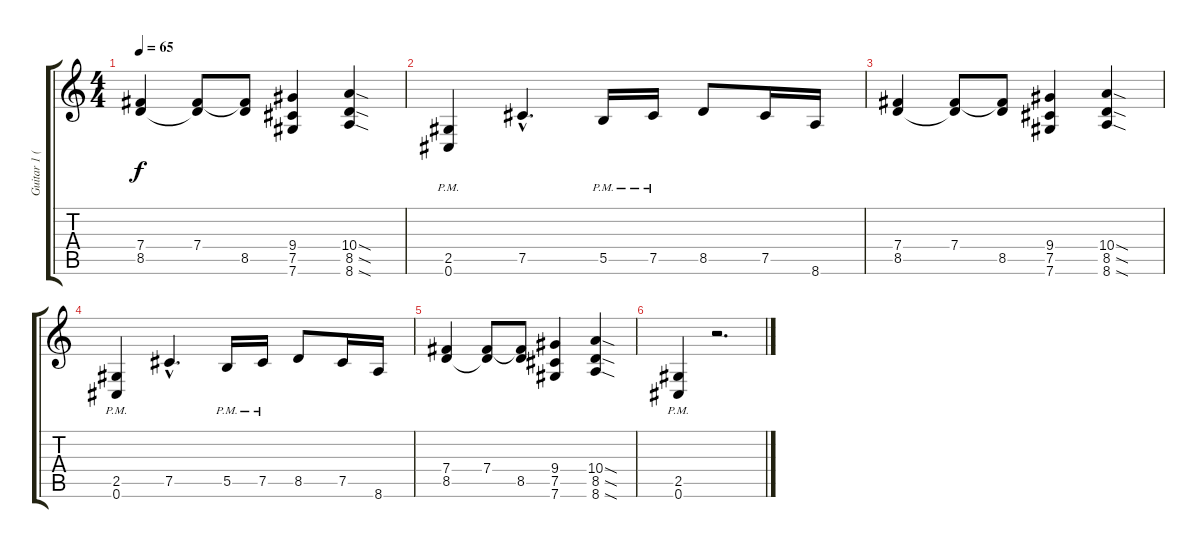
\track ("Guitar 1 (Distortion)" "Guitar 1 (") {instrument distortionguitar}
\staff {score tabs}
\tuning (Db4 Ab3 E3 B2 Gb2 Db2) {hide}
\ts (4 4)
\tempo 65
\clef g2
\ks c
(7.4 8.5).4{dy f} (7.4 8.5{t}).8 (7.4{t} 8.5).8 (9.4 7.5 7.6).4 (10.4{sod} 8.5{sod} 8.6{sod}).4 |
(2.5{pm} 0.6{pm}).4 7.5{hac}.4{d} 5.5{pm}.16 7.5{pm}.16 8.5.8 7.5.16 8.6.16 |
(7.4 8.5).4 (7.4 8.5{t}).8 (7.4{t} 8.5).8 (9.4 7.5 7.6).4 (10.4{sod} 8.5{sod} 8.6{sod}).4 |
(2.5{pm} 0.6{pm}).4 7.5{hac}.4{d} 5.5{pm}.16 7.5{pm}.16 8.5.8 7.5.16 8.6.16 |
(7.4 8.5).4 (7.4 8.5{t}).8 (7.4{t} 8.5).8 (9.4 7.5 7.6).4 (10.4{sod} 8.5{sod} 8.6{sod}).4 |
(2.5{pm} 0.6{pm}).4 r.2{d}
